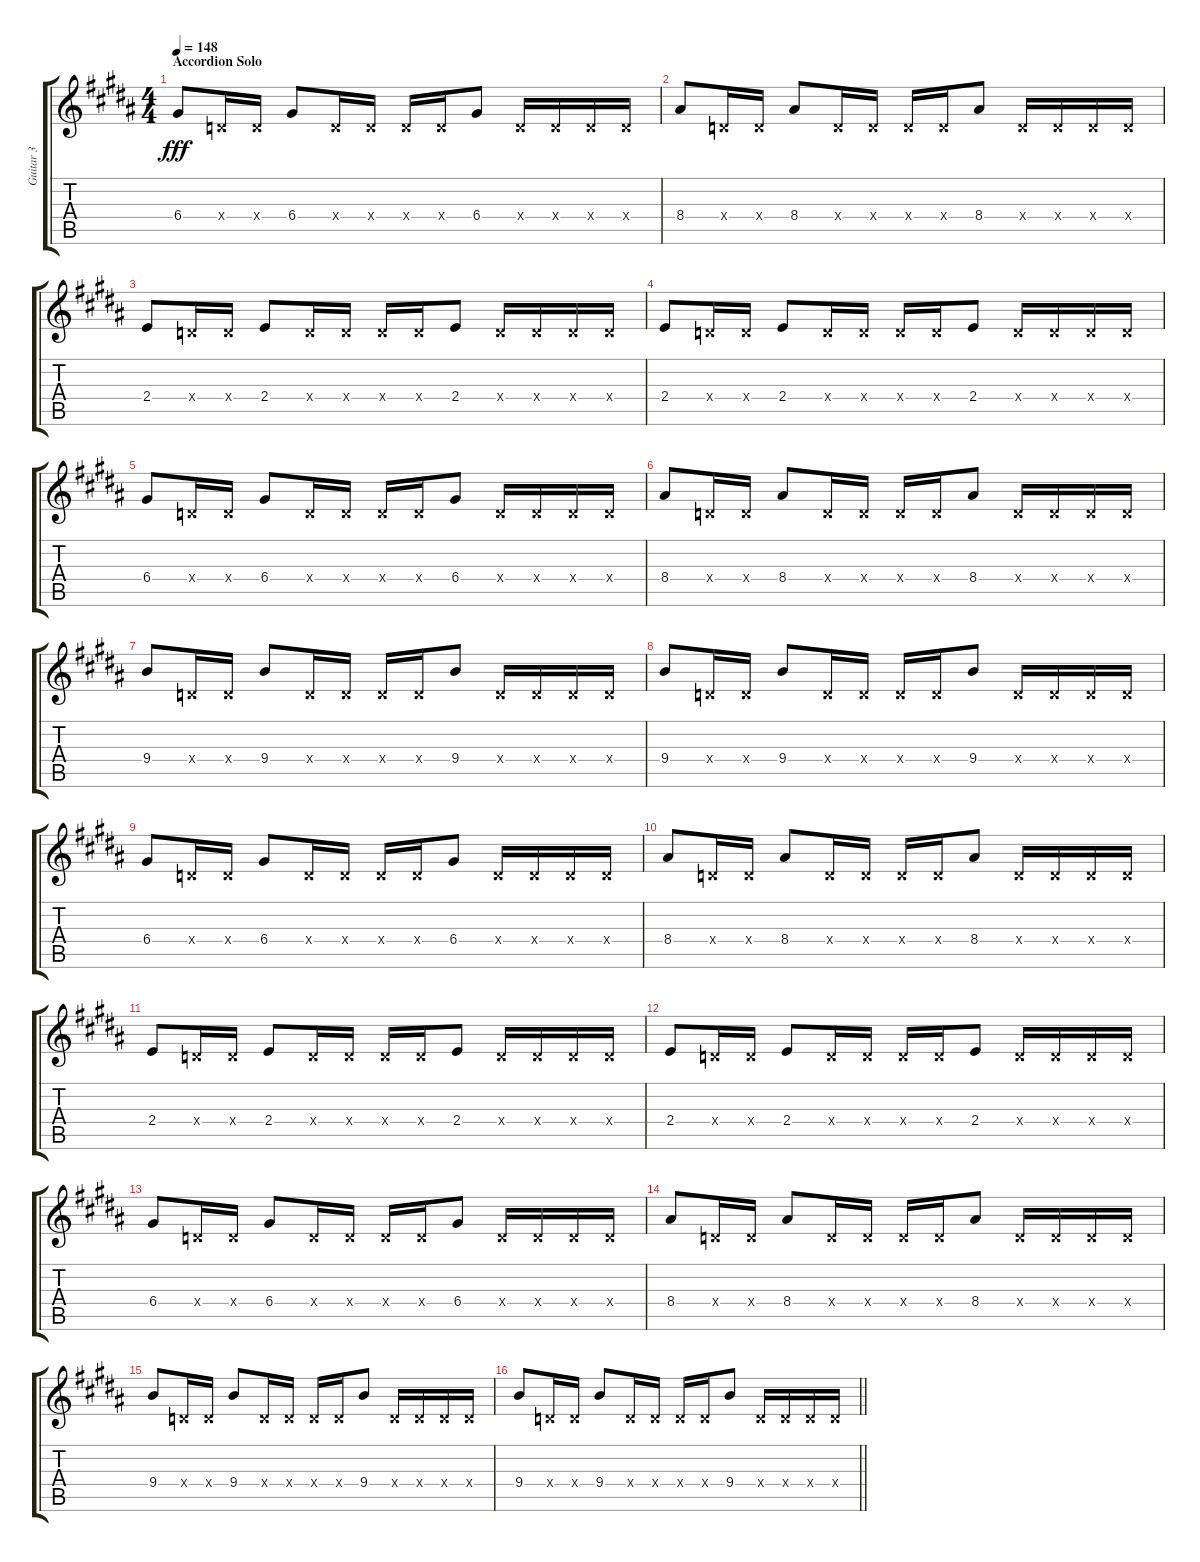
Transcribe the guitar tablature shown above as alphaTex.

\track ("Guitar 3" "Guitar 3") {instrument overdrivenguitar}
\staff {score tabs}
\tuning (E4 B3 G3 D3 A2 E2) {hide}
\ts (4 4)
\section ("" "Accordion Solo")
\tempo 148
\clef g2
\ks b
6.4.8{dy fff} 0.4{x}.16 0.4{x}.16 6.4.8 0.4{x}.16 0.4{x}.16 0.4{x}.16 0.4{x}.16 6.4.8 0.4{x}.16 0.4{x}.16 0.4{x}.16 0.4{x}.16 |
8.4.8 0.4{x}.16 0.4{x}.16 8.4.8 0.4{x}.16 0.4{x}.16 0.4{x}.16 0.4{x}.16 8.4.8 0.4{x}.16 0.4{x}.16 0.4{x}.16 0.4{x}.16 |
2.4.8 0.4{x}.16 0.4{x}.16 2.4.8 0.4{x}.16 0.4{x}.16 0.4{x}.16 0.4{x}.16 2.4.8 0.4{x}.16 0.4{x}.16 0.4{x}.16 0.4{x}.16 |
2.4.8 0.4{x}.16 0.4{x}.16 2.4.8 0.4{x}.16 0.4{x}.16 0.4{x}.16 0.4{x}.16 2.4.8 0.4{x}.16 0.4{x}.16 0.4{x}.16 0.4{x}.16 |
6.4.8 0.4{x}.16 0.4{x}.16 6.4.8 0.4{x}.16 0.4{x}.16 0.4{x}.16 0.4{x}.16 6.4.8 0.4{x}.16 0.4{x}.16 0.4{x}.16 0.4{x}.16 |
8.4.8 0.4{x}.16 0.4{x}.16 8.4.8 0.4{x}.16 0.4{x}.16 0.4{x}.16 0.4{x}.16 8.4.8 0.4{x}.16 0.4{x}.16 0.4{x}.16 0.4{x}.16 |
9.4.8 0.4{x}.16 0.4{x}.16 9.4.8 0.4{x}.16 0.4{x}.16 0.4{x}.16 0.4{x}.16 9.4.8 0.4{x}.16 0.4{x}.16 0.4{x}.16 0.4{x}.16 |
9.4.8 0.4{x}.16 0.4{x}.16 9.4.8 0.4{x}.16 0.4{x}.16 0.4{x}.16 0.4{x}.16 9.4.8 0.4{x}.16 0.4{x}.16 0.4{x}.16 0.4{x}.16 |
6.4.8 0.4{x}.16 0.4{x}.16 6.4.8 0.4{x}.16 0.4{x}.16 0.4{x}.16 0.4{x}.16 6.4.8 0.4{x}.16 0.4{x}.16 0.4{x}.16 0.4{x}.16 |
8.4.8 0.4{x}.16 0.4{x}.16 8.4.8 0.4{x}.16 0.4{x}.16 0.4{x}.16 0.4{x}.16 8.4.8 0.4{x}.16 0.4{x}.16 0.4{x}.16 0.4{x}.16 |
2.4.8 0.4{x}.16 0.4{x}.16 2.4.8 0.4{x}.16 0.4{x}.16 0.4{x}.16 0.4{x}.16 2.4.8 0.4{x}.16 0.4{x}.16 0.4{x}.16 0.4{x}.16 |
2.4.8 0.4{x}.16 0.4{x}.16 2.4.8 0.4{x}.16 0.4{x}.16 0.4{x}.16 0.4{x}.16 2.4.8 0.4{x}.16 0.4{x}.16 0.4{x}.16 0.4{x}.16 |
6.4.8 0.4{x}.16 0.4{x}.16 6.4.8 0.4{x}.16 0.4{x}.16 0.4{x}.16 0.4{x}.16 6.4.8 0.4{x}.16 0.4{x}.16 0.4{x}.16 0.4{x}.16 |
8.4.8 0.4{x}.16 0.4{x}.16 8.4.8 0.4{x}.16 0.4{x}.16 0.4{x}.16 0.4{x}.16 8.4.8 0.4{x}.16 0.4{x}.16 0.4{x}.16 0.4{x}.16 |
9.4.8 0.4{x}.16 0.4{x}.16 9.4.8 0.4{x}.16 0.4{x}.16 0.4{x}.16 0.4{x}.16 9.4.8 0.4{x}.16 0.4{x}.16 0.4{x}.16 0.4{x}.16 |
\barLineRight lightlight
9.4.8 0.4{x}.16 0.4{x}.16 9.4.8 0.4{x}.16 0.4{x}.16 0.4{x}.16 0.4{x}.16 9.4.8 0.4{x}.16 0.4{x}.16 0.4{x}.16 0.4{x}.16
